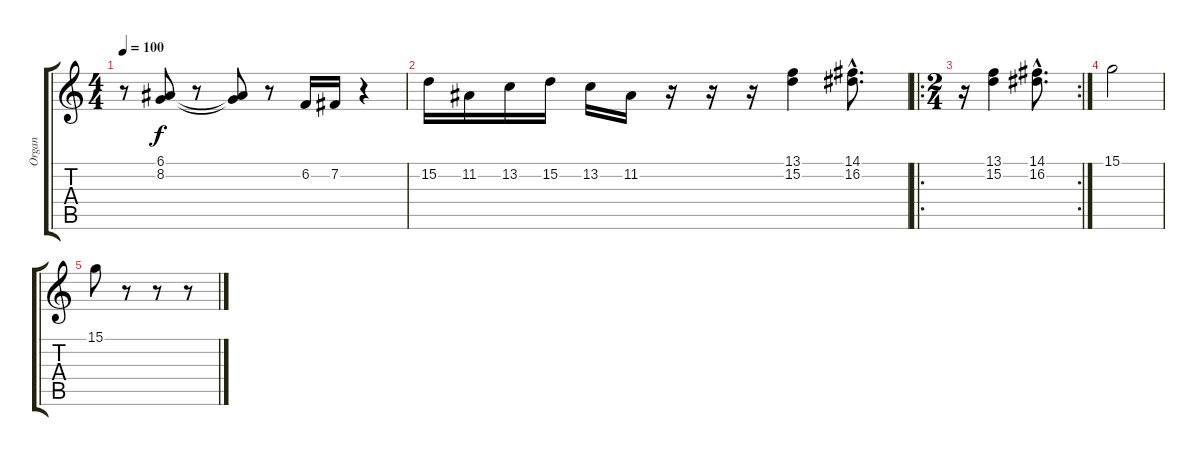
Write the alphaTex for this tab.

\track ("Organ" "Organ") {instrument rockorgan}
\staff {score tabs}
\tuning (E4 B3 G3 D3 A2 E2) {hide}
\ts (4 4)
\tempo 100
\clef g2
\ks c
r.8{dy f} (6.1 8.2).8 r.8 (6.1{t} 8.2{t}).8 r.8 6.2.16 7.2.16 r.4 |
15.2.16 11.2.16 13.2.16 15.2.16 13.2.16 11.2.16 r.16 r.16 r.16 (13.1 15.2).4 (14.1{hac} 16.2{hac}).8{d} |
\ro
\rc 2
\ts (2 4)
r.16 (13.1 15.2).4 (14.1{hac} 16.2{hac}).8{d} |
15.1.2 |
15.1.8 r.8 r.8 r.8
